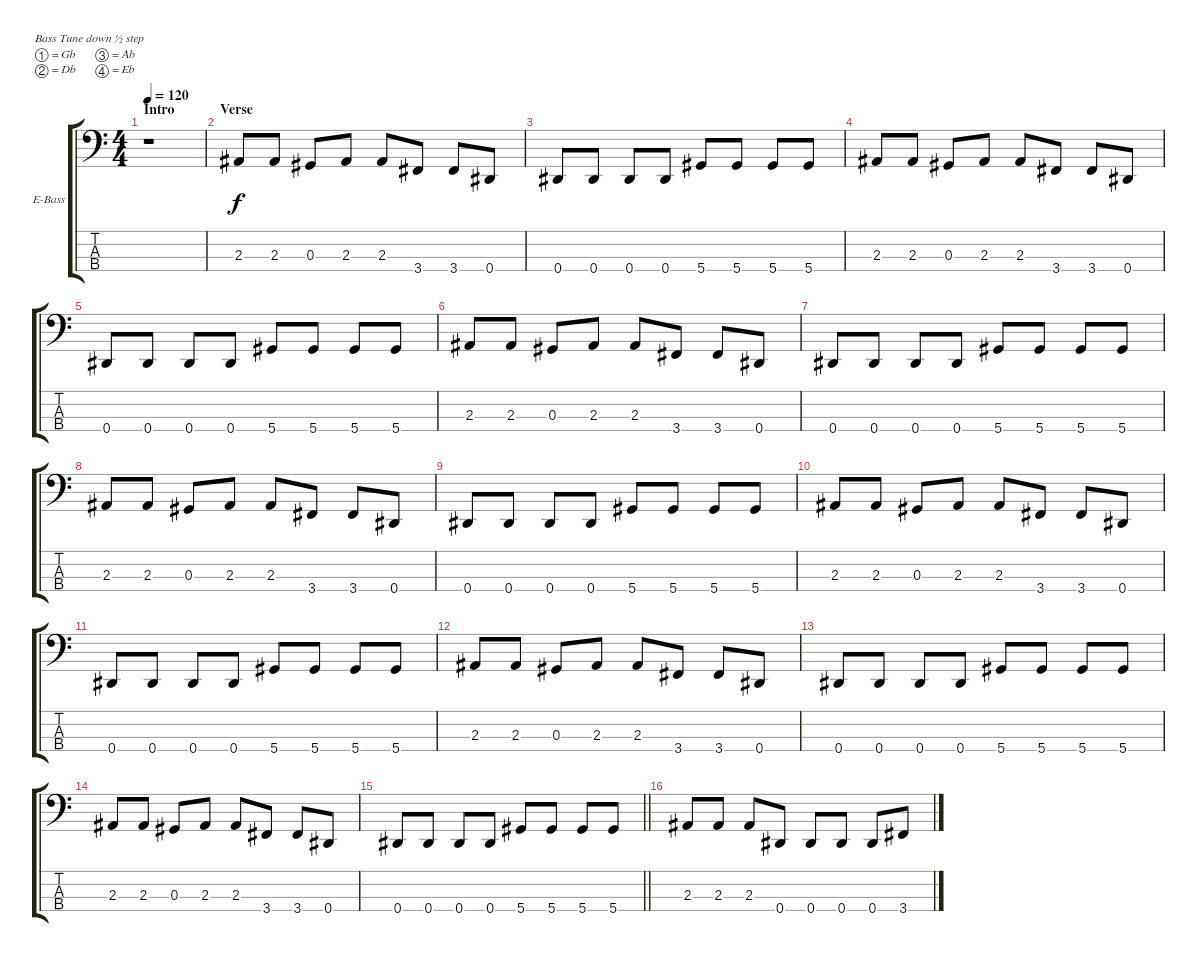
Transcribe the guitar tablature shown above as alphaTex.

\bracketExtendMode groupsimilarinstruments
\firstSystemTrackNameOrientation horizontal
\otherSystemsTrackNameOrientation horizontal
\track ("Bass" "E-Bass") {instrument electricbasspick}
\staff {score tabs}
\tuning (Gb2 Db2 Ab1 Eb1)
\ts (4 4)
\section ("" "Intro")
\tempo 120
\clef f4
\ks c
r.1{dy f instrument electricbasspick} |
\section ("" "Verse")
2.3.8 2.3.8 0.3.8 2.3.8 2.3.8 3.4.8 3.4.8 0.4.8 |
0.4.8 0.4.8 0.4.8 0.4.8 5.4.8 5.4.8 5.4.8 5.4.8 |
2.3.8 2.3.8 0.3.8 2.3.8 2.3.8 3.4.8 3.4.8 0.4.8 |
0.4.8 0.4.8 0.4.8 0.4.8 5.4.8 5.4.8 5.4.8 5.4.8 |
2.3.8 2.3.8 0.3.8 2.3.8 2.3.8 3.4.8 3.4.8 0.4.8 |
0.4.8 0.4.8 0.4.8 0.4.8 5.4.8 5.4.8 5.4.8 5.4.8 |
2.3.8 2.3.8 0.3.8 2.3.8 2.3.8 3.4.8 3.4.8 0.4.8 |
0.4.8 0.4.8 0.4.8 0.4.8 5.4.8 5.4.8 5.4.8 5.4.8 |
2.3.8 2.3.8 0.3.8 2.3.8 2.3.8 3.4.8 3.4.8 0.4.8 |
0.4.8 0.4.8 0.4.8 0.4.8 5.4.8 5.4.8 5.4.8 5.4.8 |
2.3.8 2.3.8 0.3.8 2.3.8 2.3.8 3.4.8 3.4.8 0.4.8 |
0.4.8 0.4.8 0.4.8 0.4.8 5.4.8 5.4.8 5.4.8 5.4.8 |
2.3.8 2.3.8 0.3.8 2.3.8 2.3.8 3.4.8 3.4.8 0.4.8 |
\barLineRight lightlight
0.4.8 0.4.8 0.4.8 0.4.8 5.4.8 5.4.8 5.4.8 5.4.8 |
2.3.8 2.3.8 2.3.8 0.4.8 0.4.8 0.4.8 0.4.8 3.4.8
